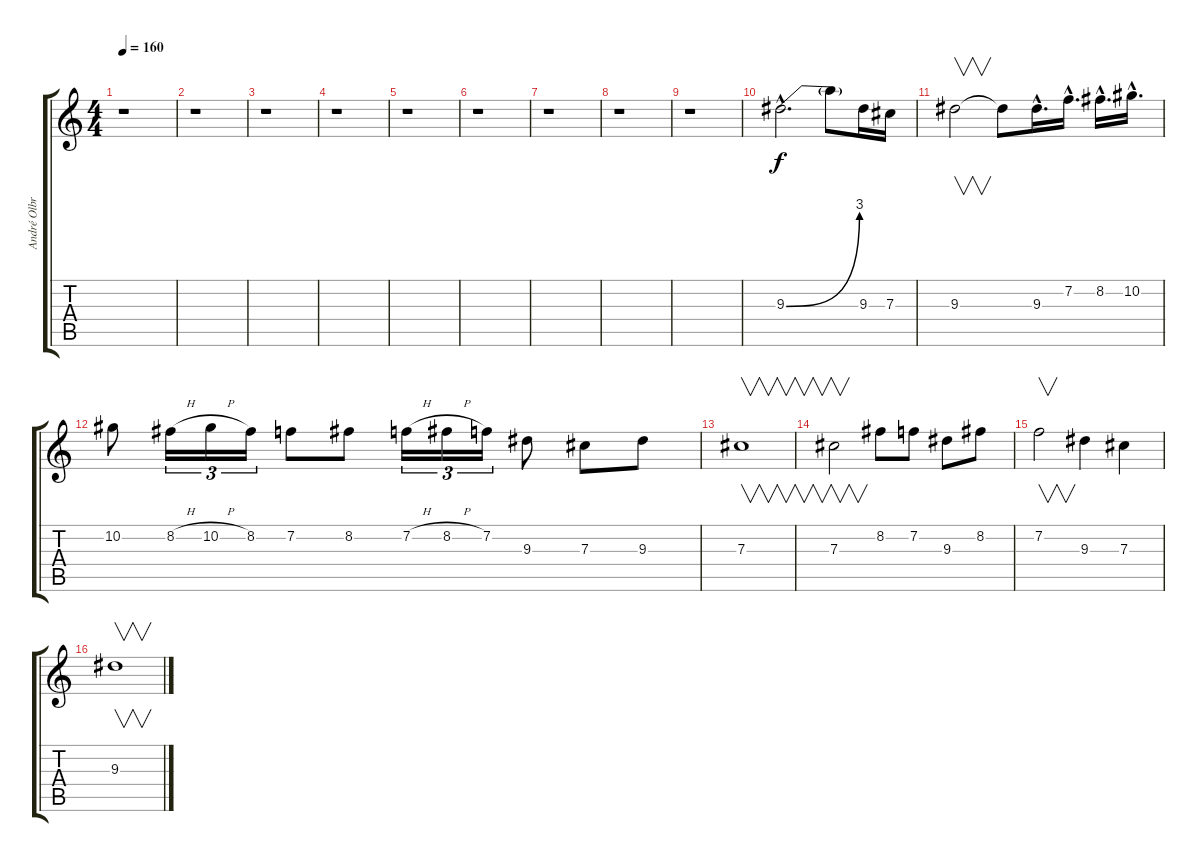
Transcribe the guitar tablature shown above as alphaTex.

\track ("André Olbrich" "André Olbr") {instrument distortionguitar}
\staff {score tabs}
\tuning (Eb4 Bb3 Gb3 Db3 Ab2 Eb2) {hide}
\ts (4 4)
\tempo 160
\clef g2
\ks c
r.1{dy f} |
r.1 |
r.1 |
r.1 |
r.1 |
r.1 |
r.1 |
r.1 |
r.1 |
9.3{be (bend 0 0 60 12) hac}.2{d volume 9} 9.3{t}.8 9.3.16 7.3.16 |
9.3.2{v} 9.3{t}.8 9.3{hac}.16{d} 7.2{hac}.16{d} 8.2{hac}.16{d} 10.2{hac}.16{d} |
10.2.8 8.2{h}.16{tu (3 2)} 10.2{h}.16{tu (3 2)} 8.2.16{tu (3 2)} 7.2.8 8.2.8 7.2{h}.16{tu (3 2)} 8.2{h}.16{tu (3 2)} 7.2.16{tu (3 2)} 9.3.8 7.3.8 9.3.8 |
7.3.1{v} |
7.3.2{v} 8.2.8 7.2.8 9.3.8 8.2.8 |
7.2.2{v} 9.3.4 7.3.4 |
9.3.1{v}
